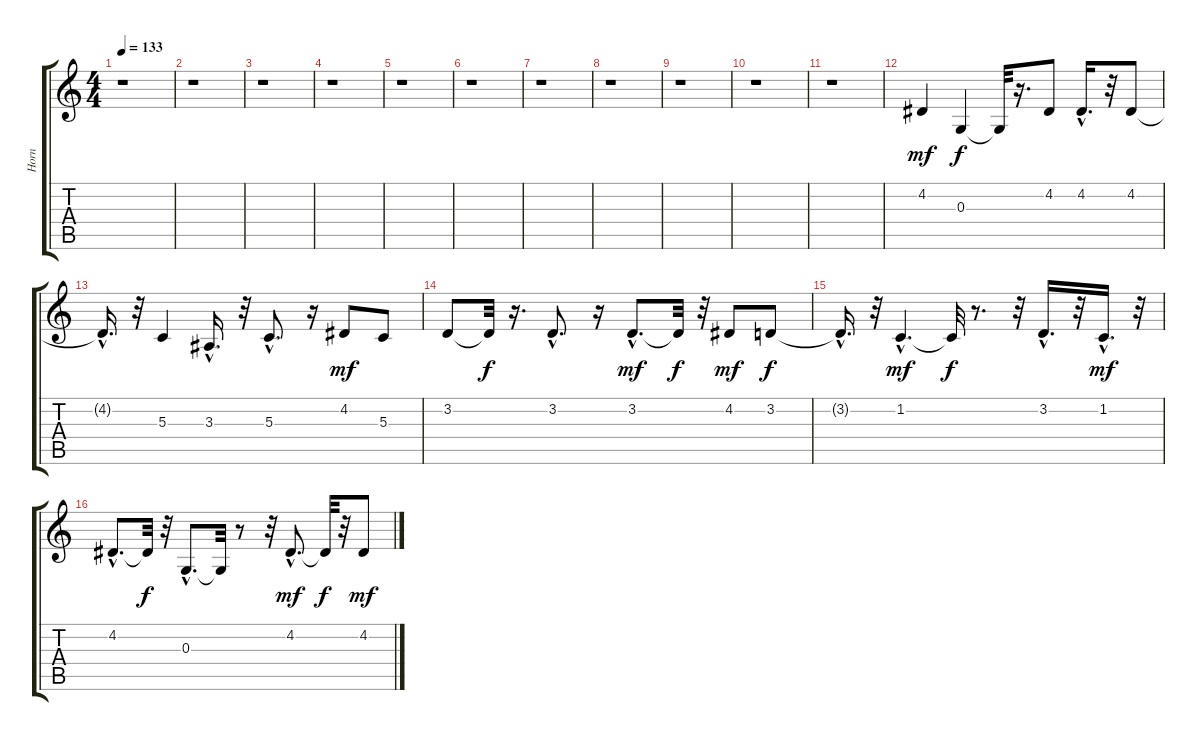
\track ("Horn" "Horn") {instrument synthbrass2}
\staff {score tabs}
\tuning (E4 B3 G3 D3 A2 E2) {hide}
\ts (4 4)
\tempo 133
\clef g2
\ks c
r.1{dy f} |
r.1 |
r.1 |
r.1 |
r.1 |
r.1 |
r.1 |
r.1 |
r.1 |
r.1 |
r.1 |
4.2.4{dy mf} 0.3.4{dy f} 0.3{t}.32 r.16{d} 4.2.8 4.2{hac}.16{d} r.32 4.2.8 |
4.2{hac t}.16{d} r.32 5.3.4 3.3{hac}.16{d} r.32 5.3{hac}.8{d} r.16 4.2.8{dy mf} 5.3.8 |
3.2.8 3.2{t}.32{dy f} r.16{d} 3.2{hac}.8{d} r.16 3.2{hac}.8{d dy mf} 3.2{t}.32{dy f} r.32 4.2.8{dy mf} 3.2.8{dy f} |
3.2{hac t}.16{d} r.32 1.2{hac}.4{d dy mf} 1.2{t}.32{dy f} r.8{d} r.32 3.2{hac}.16{d} r.32 1.2{hac}.16{d dy mf} r.32 |
4.2{hac}.8{d} 4.2{t}.32{dy f} r.32 0.3{hac}.8{d} 0.3{t}.32 r.8 r.32 4.2{hac}.8{d dy mf} 4.2{t}.32{dy f} r.32 4.2.8{dy mf}
